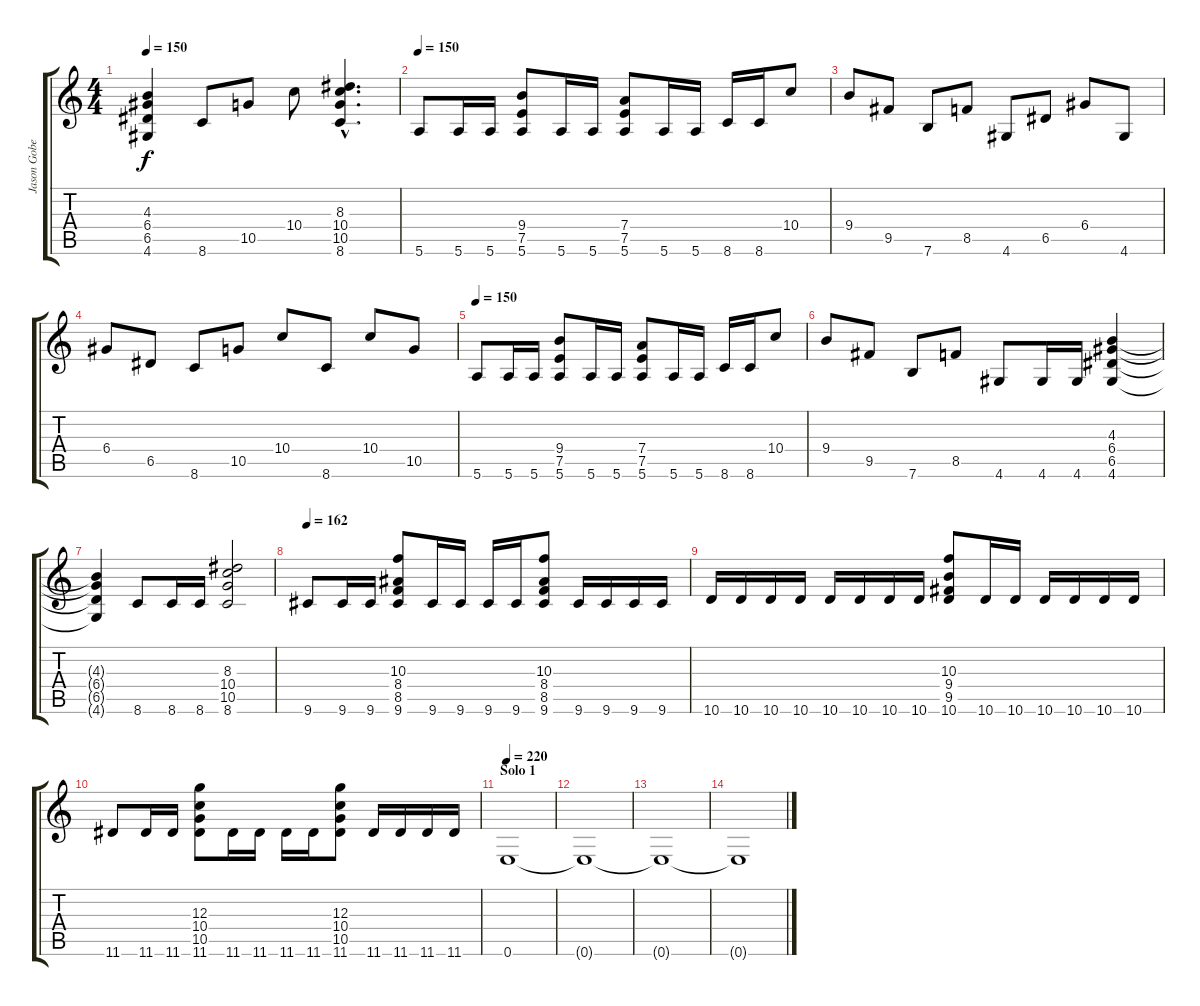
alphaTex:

\track ("Jason Gobel" "Jason Gobe") {instrument distortionguitar}
\staff {score tabs}
\tuning (E4 B3 G3 D3 A2 E2) {hide}
\ts (4 4)
\tempo 150
\clef g2
\ks c
(4.3{t} 6.4{t} 6.5{t} 4.6{t}).4{dy f} 8.6.8 10.5.8 10.4.8 (8.3{hac} 10.4{hac} 10.5{hac} 8.6{hac}).4{d} |
\tempo 150
5.6.8 5.6.16 5.6.16 (9.4 7.5 5.6).8 5.6.16 5.6.16 (7.4 7.5 5.6).8 5.6.16 5.6.16 8.6.16 8.6.16 10.4.8 |
9.4.8 9.5.8 7.6.8 8.5.8 4.6.8 6.5.8 6.4.8 4.6.8 |
6.4.8 6.5.8 8.6.8 10.5.8 10.4.8 8.6.8 10.4.8 10.5.8 |
\tempo 150
5.6.8 5.6.16 5.6.16 (9.4 7.5 5.6).8 5.6.16 5.6.16 (7.4 7.5 5.6).8 5.6.16 5.6.16 8.6.16 8.6.16 10.4.8 |
9.4.8 9.5.8 7.6.8 8.5.8 4.6.8 4.6.16 4.6.16 (4.3 6.4 6.5 4.6).4 |
(4.3{t} 6.4{t} 6.5{t} 4.6{t}).4 8.6.8 8.6.16 8.6.16 (8.3 10.4 10.5 8.6).2 |
\tempo 162
9.6.8 9.6.16 9.6.16 (10.3 8.4 8.5 9.6).8 9.6.16 9.6.16 9.6.16 9.6.16 (10.3 8.4 8.5 9.6).8 9.6.16 9.6.16 9.6.16 9.6.16 |
10.6.16 10.6.16 10.6.16 10.6.16 10.6.16 10.6.16 10.6.16 10.6.16 (10.3 9.4 9.5 10.6).8 10.6.16 10.6.16 10.6.16 10.6.16 10.6.16 10.6.16 |
11.6.8 11.6.16 11.6.16 (12.3 10.4 10.5 11.6).8 11.6.16 11.6.16 11.6.16 11.6.16 (12.3 10.4 10.5 11.6).8 11.6.16 11.6.16 11.6.16 11.6.16 |
\section ("" "Solo 1")
\tempo 220
0.6.1 |
0.6{t}.1 |
0.6{t}.1 |
0.6{t}.1
